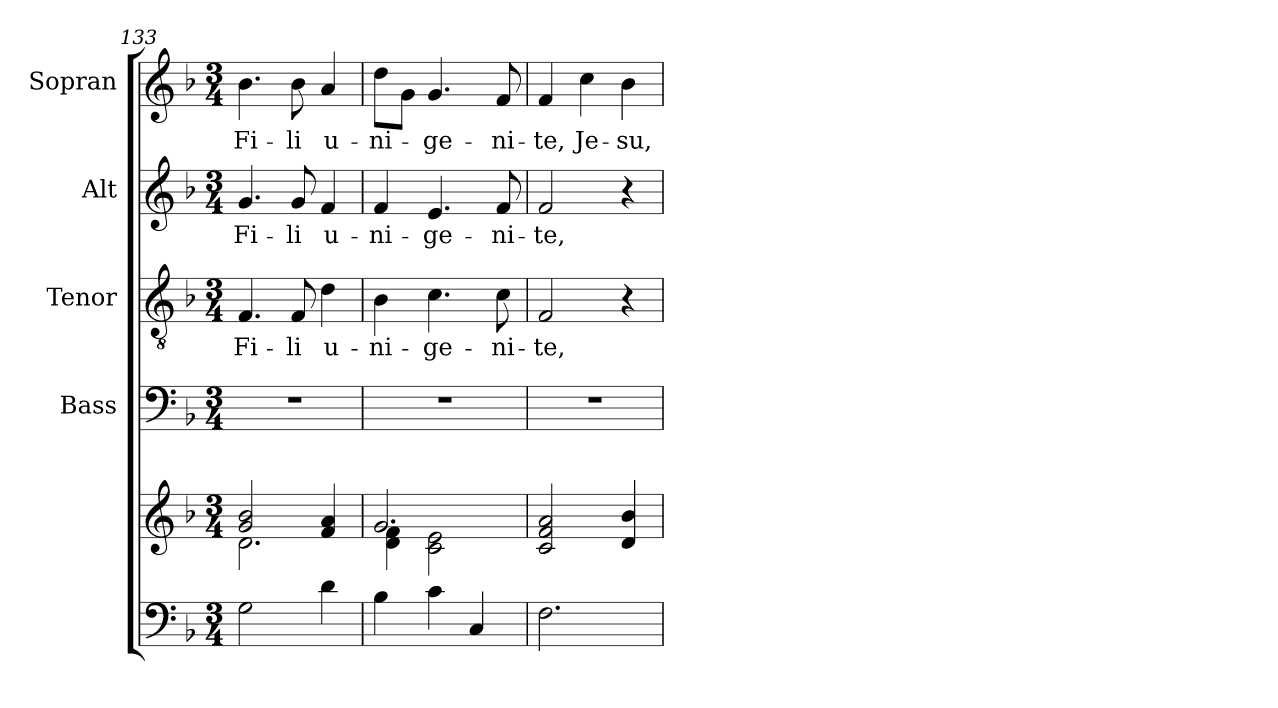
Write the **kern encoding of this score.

**kern	**kern	**kern	**kern	**text	**kern	**text	**kern	**text
*part5	*part5	*part4	*part3	*part3	*part2	*part2	*part1	*part1
*staff6	*staff5	*staff4	*staff3	*staff3	*staff2	*staff2	*staff1	*staff1
*	*	*I"Bass	*I"Tenor	*	*I"Alt	*	*I"Sopran	*
*	*	*I'B.	*I'T.	*	*I'A.	*	*I'S.	*
*clefF4	*clefG2	*clefF4	*clefGv2	*	*clefG2	*	*clefG2	*
*k[b-]	*k[b-]	*k[b-]	*k[b-]	*	*k[b-]	*	*k[b-]	*
*F:	*F:	*F:	*F:	*	*F:	*	*F:	*
*M3/4	*M3/4	*M3/4	*M3/4	*	*M3/4	*	*M3/4	*
=133	=133	=133	=133	=133	=133	=133	=133	=133
*	*^	*	*	*	*	*	*	*
!	!	!	!	!	!LO:LY:b	!	!LO:LY:b	!	!LO:LY:b
2G\	2g/ 2b-/	2.d\	2.r	4.F/	Fi-	4.g/	Fi-	4.b-\	Fi-
!	!	!	!	!	!LO:LY:b	!	!LO:LY:b	!	!LO:LY:b
.	.	.	.	8F/	-li	8g/	-li	8b-\	-li
!	!	!	!	!	!LO:LY:b	!	!LO:LY:b	!	!LO:LY:b
4d\	4f/ 4a/	.	.	4d\	u-	4f/	u-	4a/	u-
=134	=134	=134	=134	=134	=134	=134	=134	=134	=134
!	!	!	!	!	!LO:LY:b	!	!LO:LY:b	!	!LO:LY:b
4B-\	2.g/	4d\ 4f\	2.r	4B-\	-ni-	4f/	-ni-	8dd\L	-ni-
.	.	.	.	.	.	.	.	8g\J	.
!	!	!	!	!	!LO:LY:b	!	!LO:LY:b	!	!LO:LY:b
4c\	.	2c\ 2e\	.	4.c\	-ge-	4.e/	-ge-	4.g/	-ge-
4C/	.	.	.	.	.	.	.	.	.
!	!	!	!	!	!LO:LY:b	!	!LO:LY:b	!	!LO:LY:b
.	.	.	.	8c\	-ni-	8f/	-ni-	8f/	-ni-
*	*v	*v	*	*	*	*	*	*	*
=135	=135	=135	=135	=135	=135	=135	=135	=135
!	!	!	!	!LO:LY:b	!	!LO:LY:b	!	!LO:LY:b
2.F\	2c/ 2f/ 2a/	2.r	2F/	-te,	2f/	-te,	4f/	-te,
!	!	!	!	!	!	!	!	!LO:LY:b
.	.	.	.	.	.	.	4cc\	Je-
!	!	!	!	!	!	!	!	!LO:LY:b
.	4d/ 4b-/	.	4r	.	4r	.	4b-\	-su,
=	=	=	=	=	=	=	=	=
*-	*-	*-	*-	*-	*-	*-	*-	*-
